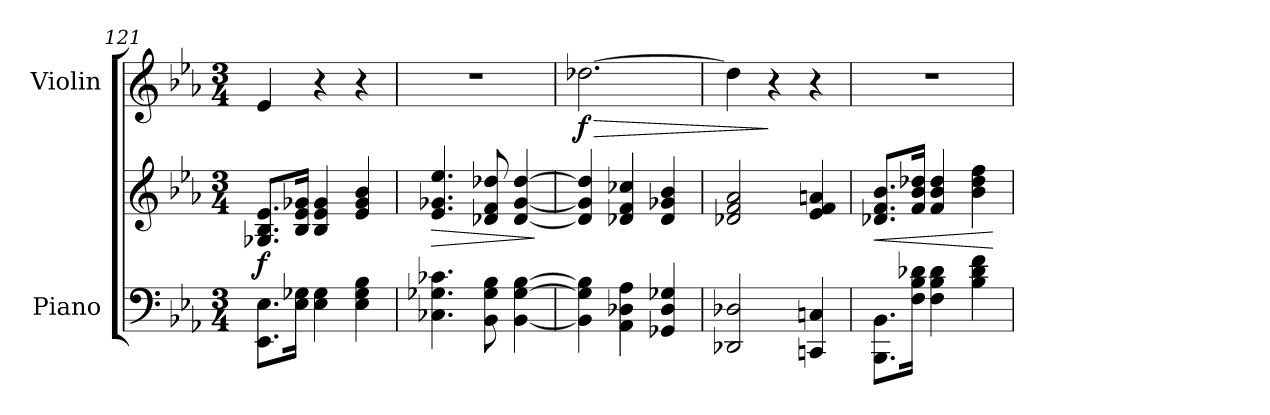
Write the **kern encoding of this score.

**kern	**kern	**dynam	**kern	**dynam
*part2	*part2	*part2	*part1	*part1
*staff3	*staff2	*staff2/3	*staff1	*staff1
*I"Piano	*	*	*I"Violin	*
*I'Pno	*	*	*I'Vln	*
*clefF4	*clefG2	*	*clefG2	*
*k[b-e-a-]	*k[b-e-a-]	*	*k[b-e-a-]	*
*M3/4	*M3/4	*	*M3/4	*
=121	=121	=121	=121	=121
!	!	!LO:DY:b	!	!
8.EE-\ 8.E-\L	8.G-X/ 8.B-/ 8.e-/L	f	4e-/	.
16E-\ 16G-X\Jk	16B-/ 16e-/ 16g-X/Jk	.	.	.
4E-\ 4G-\	4B-/ 4e-/ 4g-/	.	4r	.
4E-\ 4G-\ 4B-\	4e-/ 4g-/ 4b-/	.	4r	.
=122	=122	=122	=122	=122
!	!	!LO:HP:b	!	!
4.C-X\ 4.G-X\ 4.c-X\	4.e-/ 4.g-X/ 4.ee-/	>	2.r	.
8BB-\ 8G-\ 8B-\	8d-X/ 8f/ 8dd-X/	.	.	.
[4BB-\ [4G-\ [4B-\	[4d-/ [4g-/ [4dd-/	.	.	.
.	.	]	.	.
=123	=123	=123	=123	=123
!	!	!	!	!LO:HP:b
!	!	!	!	!LO:DY:n=1:b
4BB-\] 4G-\] 4B-\]	4d-/] 4g-/] 4dd-/]	.	[2.dd-X\	> f
4AA-\ 4D-X\ 4A-\	4d-X/ 4f/ 4cc-X/	.	.	.
4GG-X/ 4D-/ 4G-X/	4d-/ 4g-X/ 4b-/	.	.	.
=124	=124	=124	=124	=124
2DD-X/ 2D-X/	2d-X/ 2f/ 2a-/	.	4dd-\]	.
.	.	.	4r	]
4CCn/ 4Cn/	4e-/ 4f/ 4an/	.	4r	.
=125	=125	=125	=125	=125
!	!	!LO:HP:b	!	!
8.BBB-\ 8.BB-\L	8.d-X/ 8.f/ 8.b-/L	<	2.r	.
16F\ 16B-\ 16d-X\Jk	16f/ 16b-/ 16dd-X/Jk	.	.	.
4F\ 4B-\ 4d-\	4f/ 4b-/ 4dd-/	.	.	.
4B-\ 4d-\ 4f\	4b-\ 4dd-\ 4ff\	.	.	.
.	.	[	.	.
=	=	=	=	=
*-	*-	*-	*-	*-
